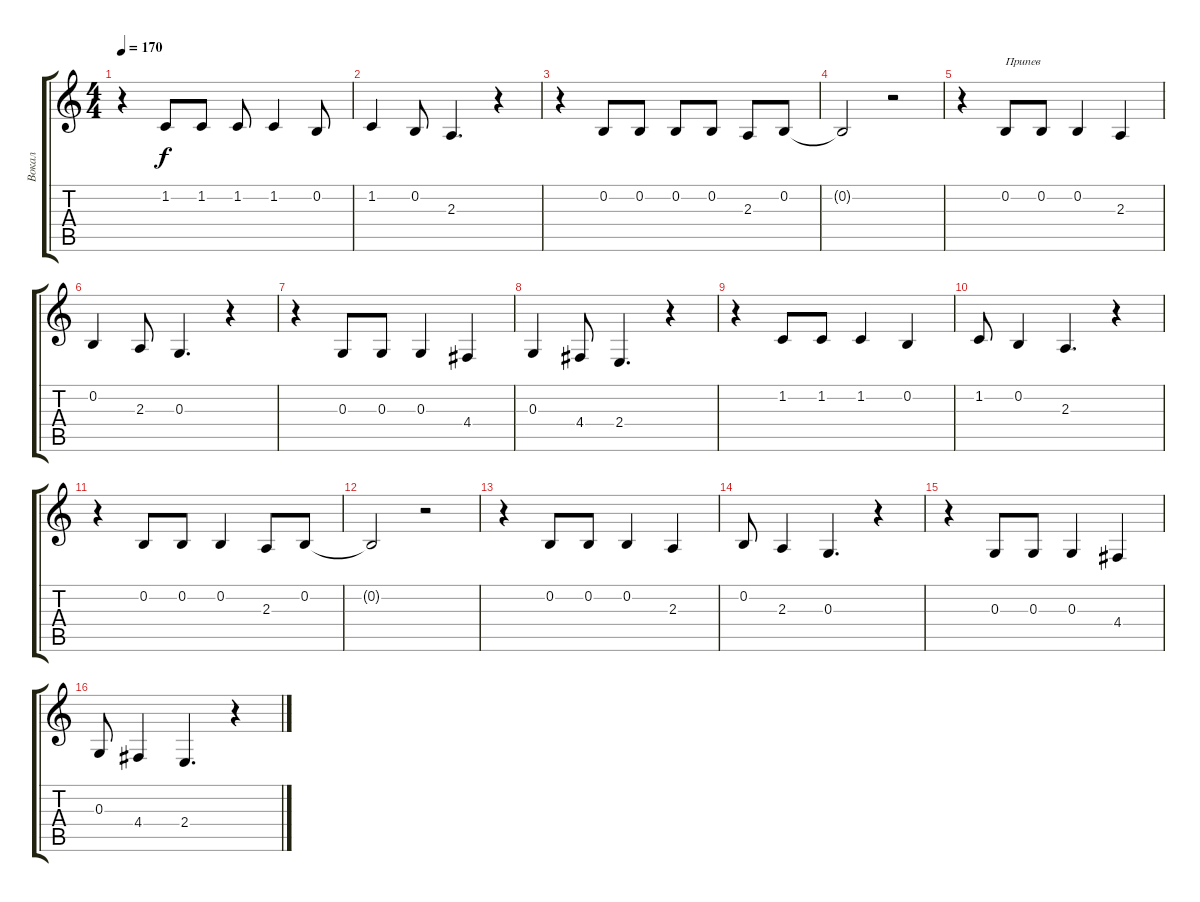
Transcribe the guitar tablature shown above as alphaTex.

\track ("Вокал" "Вокал") {instrument oboe}
\staff {score tabs}
\tuning (E4 B3 G3 D3 A2 E2) {hide}
\ts (4 4)
\tempo 170
\clef g2
\ks c
r.4{dy f} 1.2.8 1.2.8 1.2.8 1.2.4 0.2.8 |
1.2.4 0.2.8 2.3.4{d} r.4 |
r.4 0.2.8 0.2.8 0.2.8 0.2.8 2.3.8 0.2.8 |
0.2{t}.2 r.2 |
r.4 0.2.8{txt "Припев"} 0.2.8 0.2.4 2.3.4 |
0.2.4 2.3.8 0.3.4{d} r.4 |
r.4 0.3.8 0.3.8 0.3.4 4.4.4 |
0.3.4 4.4.8 2.4.4{d} r.4 |
r.4 1.2.8 1.2.8 1.2.4 0.2.4 |
1.2.8 0.2.4 2.3.4{d} r.4 |
r.4 0.2.8 0.2.8 0.2.4 2.3.8 0.2.8 |
0.2{t}.2 r.2 |
r.4 0.2.8 0.2.8 0.2.4 2.3.4 |
0.2.8 2.3.4 0.3.4{d} r.4 |
r.4 0.3.8 0.3.8 0.3.4 4.4.4 |
0.3.8 4.4.4 2.4.4{d} r.4
